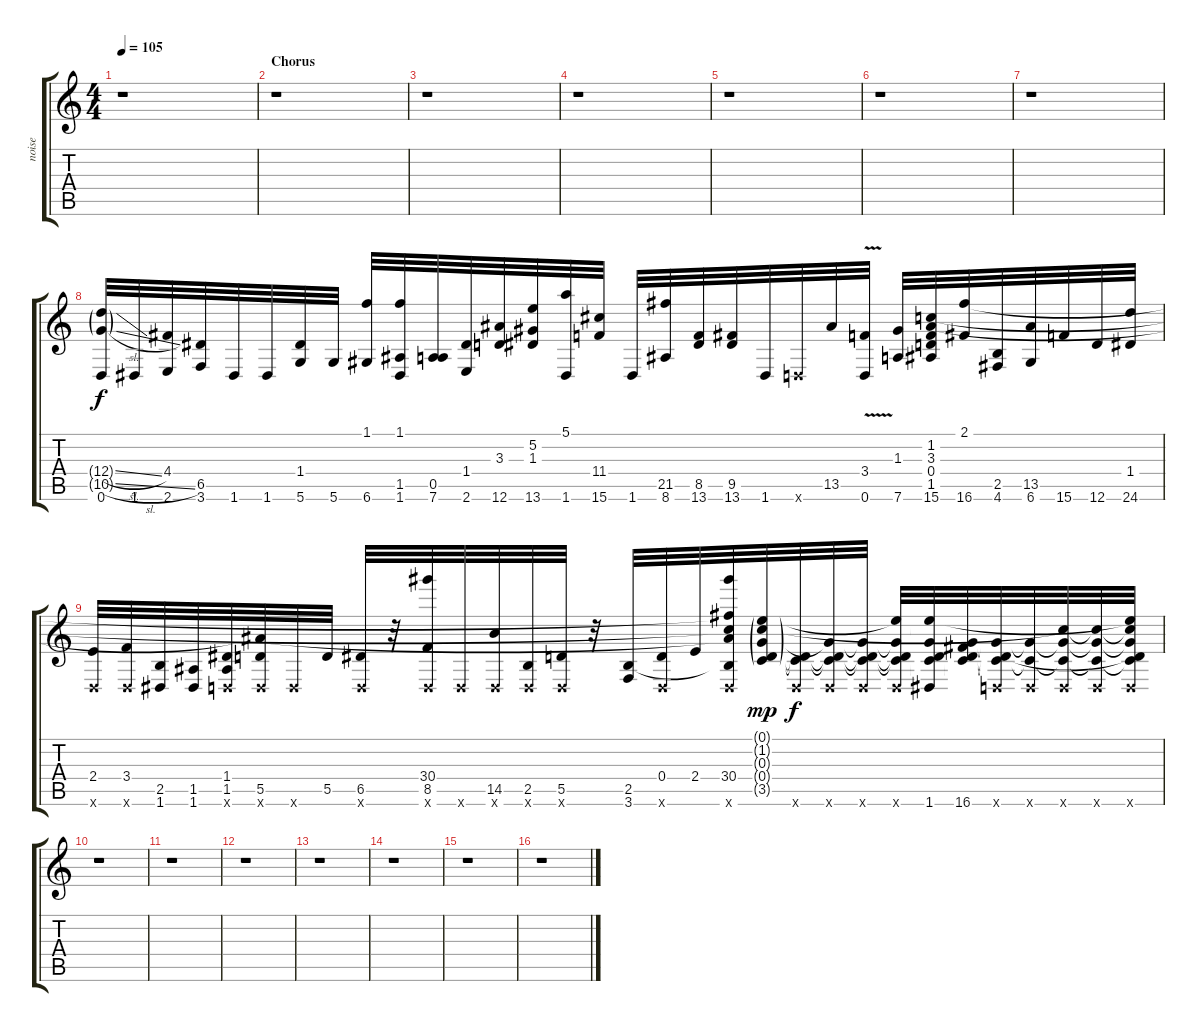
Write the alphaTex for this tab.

\track ("noise" "noise") {instrument guitarharmonics}
\staff {score tabs}
\tuning (E4 B3 G3 D3 A2 D2) {hide}
\ts (4 4)
\tempo 105
\clef g2
\ks c
r.1{dy f} |
\section ("" "Chorus")
r.1 |
r.1 |
r.1 |
r.1 |
r.1 |
r.1 |
(12.4{sl g} 10.5{sl g} 0.6).32{volume 8} 1.6.32 (4.4 2.6).32 (6.5 3.6).32 1.6.32 1.6.32 (1.4 5.6).32 5.6.32 (1.1 6.6).32 (1.1 1.5 1.6).32 (0.5 7.6).32 (1.4 2.6).32 (3.3 12.6).32 (5.2 1.3 13.6).32 (5.1 1.6).32 (11.4 15.6).32 1.6.32 (21.5 8.6).32 (8.5 13.6).32 (9.5 13.6).32 1.6.32 0.6{x}.32 13.5.32 (3.4 0.6{v}).32 (1.3 7.6).32 (1.2 3.3 0.4 1.5 15.6).32 (2.1 16.6).32 (2.5 4.6).32 (13.5 6.6).32 15.6.32 12.6.32 (1.4 24.6).32 |
(2.4 0.6{x}).32 (3.4 0.6{x}).32 (2.5 1.6).32 (1.5 1.6).32 (1.4 1.5 0.6{x}).32 (3.3{t} 5.5 0.6{x}).32 0.6{x}.32 5.5.32 (6.5 0.6{x}).32 r.32 (30.4 8.5 0.6{x}).32 0.6{x}.32 (14.5 0.6{x}).32 (2.5 0.6{x}).32 (5.5 0.6{x}).32 r.32 (2.5 3.6).32 (0.4 0.6{x}).32 2.4.32 (2.1{t} 1.2{t} 3.3{t} 30.4 2.5{t} 0.6{x}).32 (0.1{g} 1.2{g} 0.3{g} 0.4{g} 3.5{g}).32{dy mp} (0.4{t} 3.5{t} 0.6{x}).32{dy f} (0.3{t} 0.4{t} 3.5{t} 0.6{x}).32 (0.3{t} 0.4{t} 3.5{t} 0.6{x}).32 (0.1{t} 0.3{t} 0.4{t} 3.5{t} 0.6{x}).32 (0.1{t} 0.3{t} 0.4{t} 3.5{t} 1.6).32 (0.3{t} 0.4{t} 3.5{t} 16.6).32 (0.3{t} 0.4{t} 3.5{t} 0.6{x}).32 (0.3{t} 3.5{t} 0.6{x}).32 (1.2{t} 0.3{t} 3.5{t} 0.6{x}).32 (1.2{t} 0.3{t} 3.5{t} 0.6{x}).32 (0.1{t} 1.2{t} 0.3{t} 0.4{t} 3.5{t} 0.6{x}).32 |
r.1 |
r.1 |
r.1 |
r.1 |
r.1 |
r.1 |
r.1
